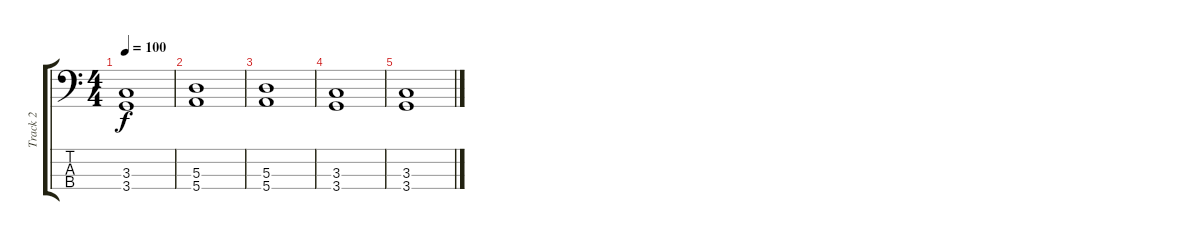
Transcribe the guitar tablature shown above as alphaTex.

\track ("Track 2" "Track 2") {instrument contrabass}
\staff {score tabs}
\tuning (G2 D2 A1 E1) {hide}
\ts (4 4)
\tempo 100
\clef f4
\ks c
(3.3 3.4).1{dy f} |
(5.3 5.4).1 |
(5.3 5.4).1 |
(3.3 3.4).1 |
(3.3 3.4).1
